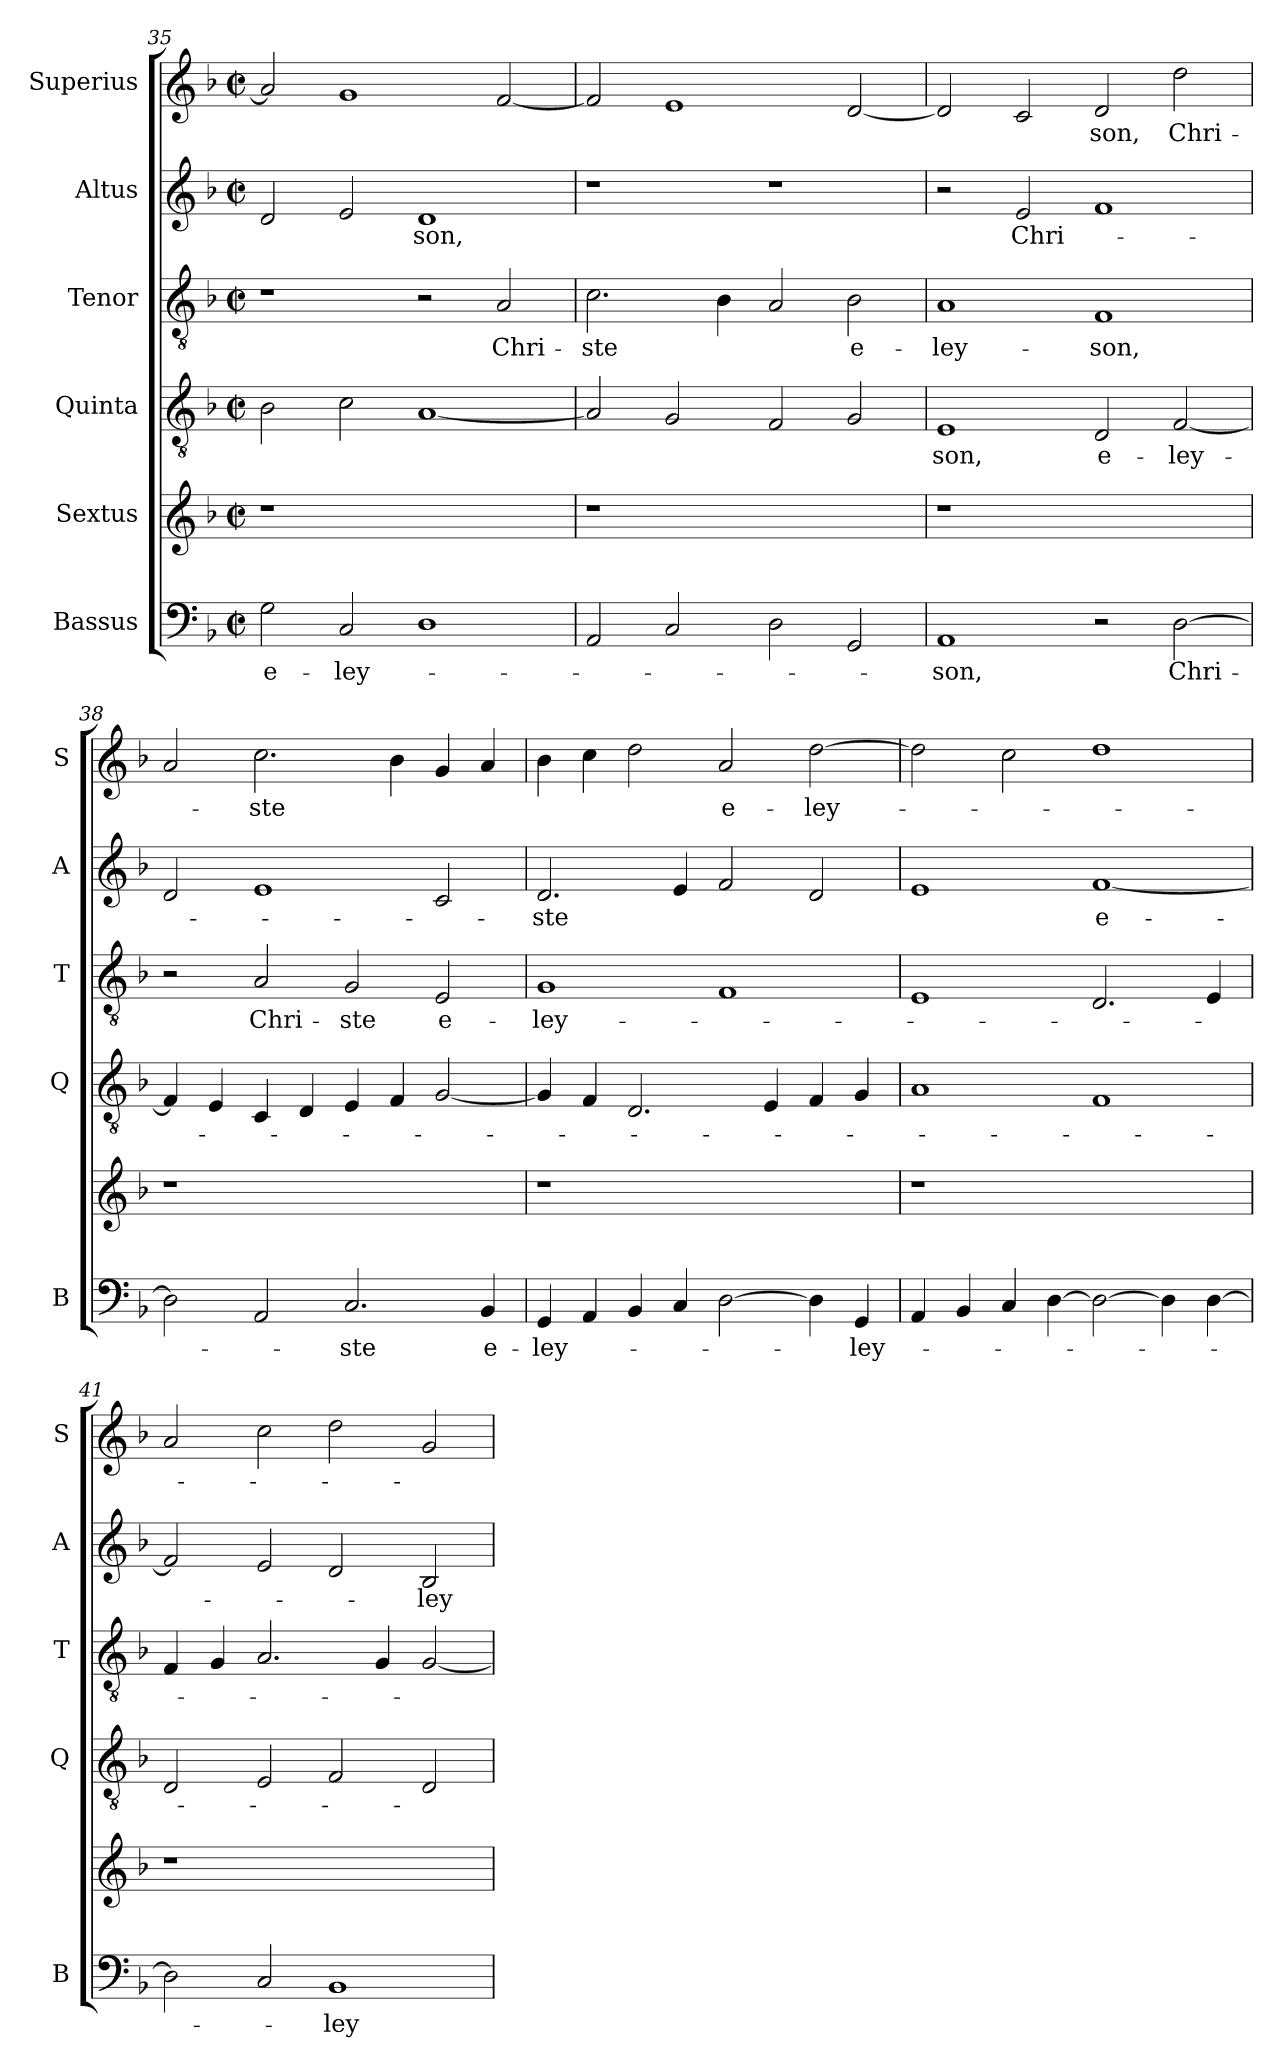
**kern	**text	**kern	**kern	**text	**kern	**text	**kern	**text	**kern	**text
*part6	*part6	*part5	*part4	*part4	*part3	*part3	*part2	*part2	*part1	*part1
*staff6	*staff6	*staff5	*staff4	*staff4	*staff3	*staff3	*staff2	*staff2	*staff1	*staff1
*I"Bassus	*	*I"Sextus	*I"Quinta	*	*I"Tenor	*	*I"Altus	*	*I"Superius	*
*I'B	*	*	*I'Q	*	*I'T	*	*I'A	*	*I'S	*
*clefF4	*	*clefG2	*clefGv2	*	*clefGv2	*	*clefG2	*	*clefG2	*
*k[b-]	*	*k[b-]	*k[b-]	*	*k[b-]	*	*k[b-]	*	*k[b-]	*
*F:	*	*F:	*F:	*	*F:	*	*F:	*	*F:	*
*M2/2	*	*M2/2	*M2/2	*	*M2/2	*	*M2/2	*	*M2/2	*
*met(c|)	*	*met(c|)	*met(c|)	*	*met(c|)	*	*met(c|)	*	*met(c|)	*
=35	=35	=35	=35	=35	=35	=35	=35	=35	=35	=35
!	!LO:LY:b	!	!	!	!	!	!	!	!	!
2G\	e-	1r	2B-\	.	1r	.	2d/	.	2a/]	.
!	!LO:LY:b	!	!	!	!	!	!	!	!	!
2C/	-ley-	.	2c\	.	.	.	2e/	.	1g	.
!	!	!	!	!	!	!	!	!LO:LY:b	!	!
1D	.	1ryy	[1A	.	2r	.	1d	-son,	.	.
!	!	!	!	!	!	!LO:LY:b	!	!	!	!
.	.	.	.	.	2A/	Chri-	.	.	[2f/	.
=36	=36	=36	=36	=36	=36	=36	=36	=36	=36	=36
!	!	!	!	!	!	!LO:LY:b	!	!	!	!
2AA/	.	1r	2A/]	.	2.c\	-ste	1r	.	2f/]	.
2C/	.	.	2G/	.	.	.	.	.	1e	.
.	.	.	.	.	4B-\	.	.	.	.	.
2D\	.	1ryy	2F/	.	2A/	.	1r	.	.	.
!	!	!	!	!	!	!LO:LY:b	!	!	!	!
2GG/	.	.	2G/	.	2B-\	e-	.	.	[2d/	.
=37	=37	=37	=37	=37	=37	=37	=37	=37	=37	=37
!	!LO:LY:b	!	!	!LO:LY:b	!	!LO:LY:b	!	!	!	!
1AA	-son,	1r	1E	-son,	1A	-ley-	2r	.	2d/]	.
!	!	!	!	!	!	!	!	!LO:LY:b	!	!
.	.	.	.	.	.	.	2e/	Chri-	2c/	.
!	!	!	!	!LO:LY:b	!	!LO:LY:b	!	!	!	!LO:LY:b
2r	.	1ryy	2D/	e-	1F	-son,	1f	.	2d/	-son,
!	!LO:LY:b	!	!	!LO:LY:b	!	!	!	!	!	!LO:LY:b
[2D\	Chri-	.	[2F/	-ley-	.	.	.	.	2dd\	Chri-
=38	=38	=38	=38	=38	=38	=38	=38	=38	=38	=38
2D\]	.	1r	4F/]	.	2r	.	2d/	.	2a/	.
.	.	.	4E/	.	.	.	.	.	.	.
!	!	!	!	!	!	!LO:LY:b	!	!	!	!LO:LY:b
2AA/	.	.	4C/	.	2A/	Chri-	1e	.	2.cc\	-ste
.	.	.	4D/	.	.	.	.	.	.	.
!	!LO:LY:b	!	!	!	!	!LO:LY:b	!	!	!	!
2.C/	-ste	1ryy	4E/	.	2G/	-ste	.	.	.	.
.	.	.	4F/	.	.	.	.	.	4b-\	.
!	!	!	!	!	!	!LO:LY:b	!	!	!	!
.	.	.	[2G/	.	2E/	e-	2c/	.	4g/	.
!	!LO:LY:b	!	!	!	!	!	!	!	!	!
4BB-/	e-	.	.	.	.	.	.	.	4a/	.
!!LO:LB:g=z
=39	=39	=39	=39	=39	=39	=39	=39	=39	=39	=39
!	!LO:LY:b	!	!	!	!	!LO:LY:b	!	!LO:LY:b	!	!
4GG/	-ley-	1r	4G/]	.	1G	-ley-	2.d/	-ste	4b-\	.
4AA/	.	.	4F/	.	.	.	.	.	4cc\	.
4BB-/	.	.	2.D/	.	.	.	.	.	2dd\	.
4C/	.	.	.	.	.	.	4e/	.	.	.
!	!	!	!	!	!	!	!	!	!	!LO:LY:b
[2D\	.	1ryy	.	.	1F	.	2f/	.	2a/	e-
.	.	.	4E/	.	.	.	.	.	.	.
!	!	!	!	!	!	!	!	!	!	!LO:LY:b
4D\]	.	.	4F/	.	.	.	2d/	.	[2dd\	-ley-
!	!LO:LY:b	!	!	!	!	!	!	!	!	!
4GG/	-ley-	.	4G/	.	.	.	.	.	.	.
=40	=40	=40	=40	=40	=40	=40	=40	=40	=40	=40
4AA/	.	1r	1A	.	1E	.	1e	.	2dd\]	.
4BB-/	.	.	.	.	.	.	.	.	.	.
4C/	.	.	.	.	.	.	.	.	2cc\	.
[4D\	.	.	.	.	.	.	.	.	.	.
!	!	!	!	!	!	!	!	!LO:LY:b	!	!
2D\_	.	1ryy	1F	.	2.D/	.	[1f	e-	1dd	.
4D\]	.	.	.	.	.	.	.	.	.	.
[4D\	.	.	.	.	4E/	.	.	.	.	.
=41	=41	=41	=41	=41	=41	=41	=41	=41	=41	=41
2D\]	.	1r	2D/	.	4F/	.	2f/]	.	2a/	.
.	.	.	.	.	4G/	.	.	.	.	.
2C/	.	.	2E/	.	2.A/	.	2e/	.	2cc\	.
!	!LO:LY:b	!	!	!	!	!	!	!	!	!
1BB-	-ley-	1ryy	2F/	.	.	.	2d/	.	2dd\	.
.	.	.	.	.	4G/	.	.	.	.	.
!	!	!	!	!	!	!	!	!LO:LY:b	!	!
.	.	.	2D/	.	[2G/	.	2B-/	-ley-	2g/	.
=	=	=	=	=	=	=	=	=	=	=
*-	*-	*-	*-	*-	*-	*-	*-	*-	*-	*-
